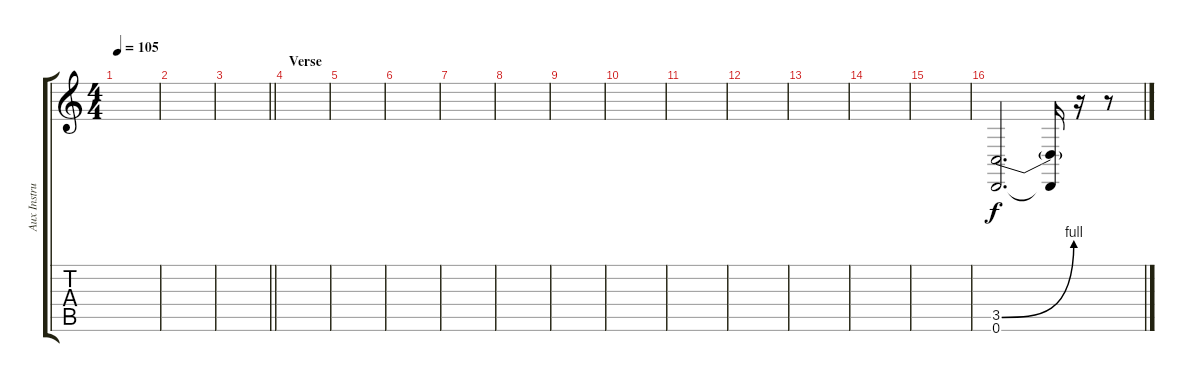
\track ("Aux Instruments" "Aux Instru") {instrument lead2sawtooth}
\staff {score tabs}
\tuning (E4 B3 G3 D3 A2 D2) {hide}
\ts (4 4)
\tempo 105
\clef g2
\ks aminor
|
|
\barLineRight lightlight
|
\section ("" "Verse")
|
|
|
|
|
|
|
|
|
|
|
|
(3.5{be (bend 0 0 60 4)} 0.6).2{d volume 12 balance 0 instrument distortionguitar} (3.5{t} 0.6{t}).16 r.16 r.8
